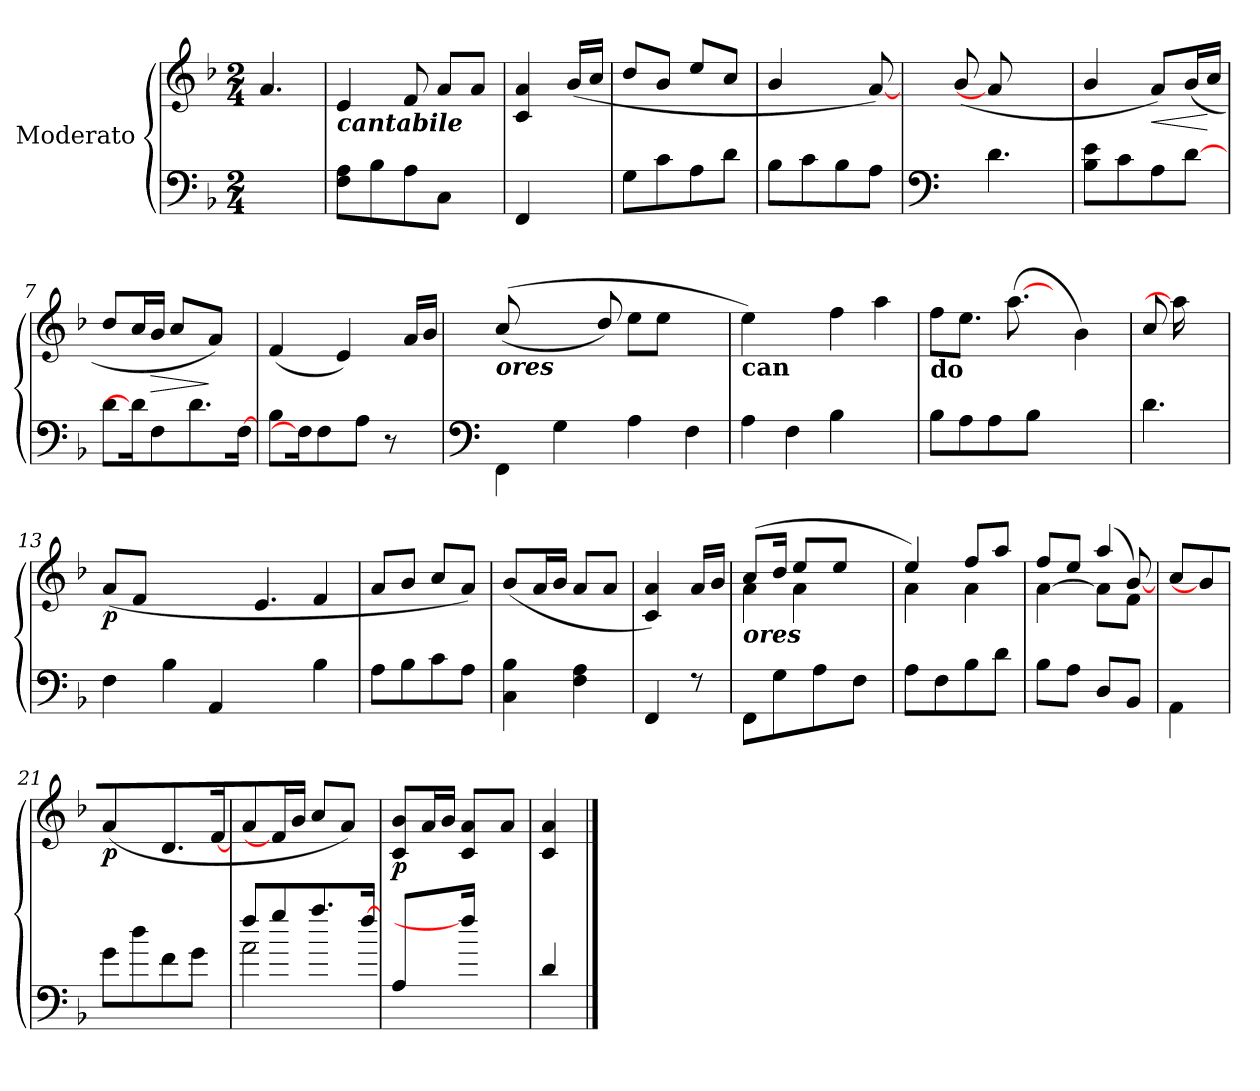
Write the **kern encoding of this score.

**kern	**kern	**dynam
*part1	*part1	*part1
*staff2	*staff1	*staff1/2
*I"Moderato	*	*
*clefF4	*clefG3	*
*k[b-]	*k[b-]	*
*M2/4	*M2/4	*
=	=	=
4.ryy	4.f/	.
=1	=1	=1
!	!LO:TX:b:Bi:t=cantabile	!
8F\ 8A\L	4c/	.
8B-\	.	.
8A\	8d/k	.
8C\J	8f/L	.
8ryy	8f/J	.
=2	=2	=2
4FF/	4A/ 4f/	.
8ryy	(<16g/LL	.
.	16a/JJ	.
=3	=3	=3
8G\L	8b-/L	.
8c\	8g/J	.
8A\	8cc/L	.
8d\J	8a/J	.
=4	=4	=4
8B-\L	4g/	.
8c\	.	.
8B-\	8ryy	.
8A\J	[8f/)	.
!!LO:LB:g=z
=5	=5	=5
*clefF4	*	*
8ryy	(>8g/L	.
4.d\	8f/]	.
.	4ryy	.
=6	=6	=6
8B-\ 8e\L	4g/	.
8c\	.	.
!	!	!LO:HP:b
8A\	8f/L)	<
[8d\J	(<16g/L	.
.	16a/JJ	[
=7	=7	=7
8d\L	8b-/L	.
16d\J]	16a/L	.
!	!	!LO:HP:b
8F\	16g/JJ	>
.	8a/L	.
8.d\	.	.
.	8f/J)	]
[16F\J	16ryy	.
=8	=8	=8
8B-\L	(<4d/	.
16F\J]	.	.
8F\	.	.
.	4c/)	.
8A\J	.	.
8r	.	.
.	16f/LL	.
16ryy	16g/JJ	.
!!LO:LB:g=z
=9	=9	=9
*clefF4	*	*
!	!LO:TX:b:Bi:t=ores	!
4FF\	(>(>8a/K	.
.	4.ryy	.
4G\	.	.
8ryy	8b-/k)	.
4A\	8cc\L	.
.	8cc\J	.
4F\	4ryy	.
=10	=10	=10
!	!LO:TX:b:B:t=can	!
4A\	4cc\)	.
4F\	4ryy	.
4B-\	4dd\	.
4ryy	4ff\	.
=11	=11	=11
!	!LO:TX:b:B:t=do	!
8B-\L	8dd\L	.
8A\	8.cc\J	.
8A\	.	.
.	(<[8.ff\	.
8B-\J	.	.
4ryy	16ryy	.
.	4g\)	.
16ryy	.	.
=12	=12	=12
4.d\	8a/L	.
.	16ff\]	.
.	8.ryy	.
!!LO:LB:g=z
=13	=13	=13
!	!	!LO:DY:b
4F\	(<8f/L	p
.	8d/J	.
4B-\	2ryy	.
4AA/	.	.
4.ryy	4.c/	.
4B-\	4d/	.
=14	=14	=14
8A\L	8f/L	.
8B-\	8g/J	.
8c\	8a/L	.
8A\J	8f/J)	.
=15	=15	=15
4C\ 4B-\	(<8g/L	.
.	16f/L	.
.	16g/JJ	.
4F\ 4A\	8f/L	.
.	8f/J	.
=16	=16	=16
4FF/	4A/ 4f/)	.
8rE	16f/LL	.
.	16g/JJ	.
!!LO:LB:g=z
=17	=17	=17
*	*^	*
*	*	*^	*
!	!LO:TX:b:Bi:t=ores	!	!	!
8FF\L	(>8a/L	4f\	8.ryy	.
8G\	16b-/Jk	.	.	.
.	8cc/L	.	4f\	.
8A\	.	16ryy	.	.
.	8cc/J	8.ryy	.	.
8F\J	.	.	.	.
.	16ryy	.	16ryy	.
*	*	*v	*v	*
=18	=18	=18	=18
8A\L	4cc/)	4f\	.
8F\	.	.	.
8B-\	8dd/L	4f\	.
8d\J	8ff/J	.	.
=19	=19	=19	=19
*	*	*^	*
8B-\L	8dd/L	4.ryy	[<4f\	.
8A\J	8cc/J	.	.	.
8D/L	(>4ff/	.	8f\L]	.
8BB-/J	.	[8g/)	8d\J	.
*	*v	*v	*v	*
=20	=20	=20
4AA\	8a/L	.
.	8g/]	.
!!LO:LB:g=z
=21	=21	=21
!	!	!LO:DY:b
8g\L	(<4f/	p
8dd\	.	.
8f\	8.B-/L	.
8g\J	.	.
.	[16d/J	.
=22	=22	=22
*^	*	*
8ff/L	2a\	8f/L	.
8gg/	.	16d/J]	.
.	.	16g/Jk	.
8.aa/	.	8a/L	.
.	.	8f/J)	.
[16ff/J	.	.	.
*v	*v	*	*
=23	=23	=23
!	!	!LO:DY:b
4A/	8A/ 8g/L	p
.	16f/L	.
.	16g/JJ	.
16ff/J]	8A/ 8f/L	.
8.ryy	.	.
.	8f/J	.
=24	=24	=24
4d/	4A/ 4f/	.
==	==	==
*-	*-	*-
